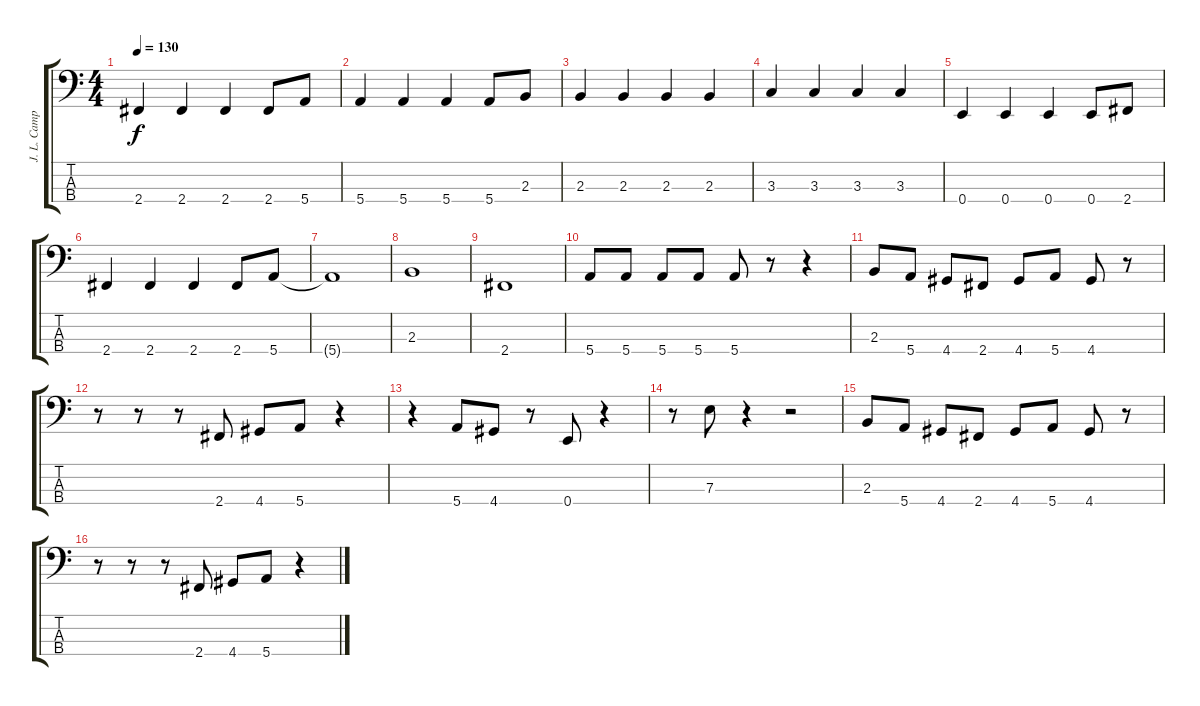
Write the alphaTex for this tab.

\track ("J. L. Campuzano \"Sherpa\"" "J. L. Camp") {instrument electricbassfinger}
\staff {score tabs}
\tuning (G2 D2 A1 E1) {hide}
\ts (4 4)
\tempo 130
\clef f4
\ks c
2.4.4{dy f} 2.4.4 2.4.4 2.4.8 5.4.8 |
5.4.4 5.4.4 5.4.4 5.4.8 2.3.8 |
2.3.4 2.3.4 2.3.4 2.3.4 |
3.3.4 3.3.4 3.3.4 3.3.4 |
0.4.4 0.4.4 0.4.4 0.4.8 2.4.8 |
2.4.4 2.4.4 2.4.4 2.4.8 5.4.8 |
5.4{t}.1 |
2.3.1 |
2.4.1 |
5.4.8 5.4.8 5.4.8 5.4.8 5.4.8 r.8 r.4 |
2.3.8 5.4.8 4.4.8 2.4.8 4.4.8 5.4.8 4.4.8 r.8 |
r.8 r.8 r.8 2.4.8 4.4.8 5.4.8 r.4 |
r.4 5.4.8 4.4.8 r.8 0.4.8 r.4 |
r.8 7.3.8 r.4 r.2 |
2.3.8 5.4.8 4.4.8 2.4.8 4.4.8 5.4.8 4.4.8 r.8 |
r.8 r.8 r.8 2.4.8 4.4.8 5.4.8 r.4
